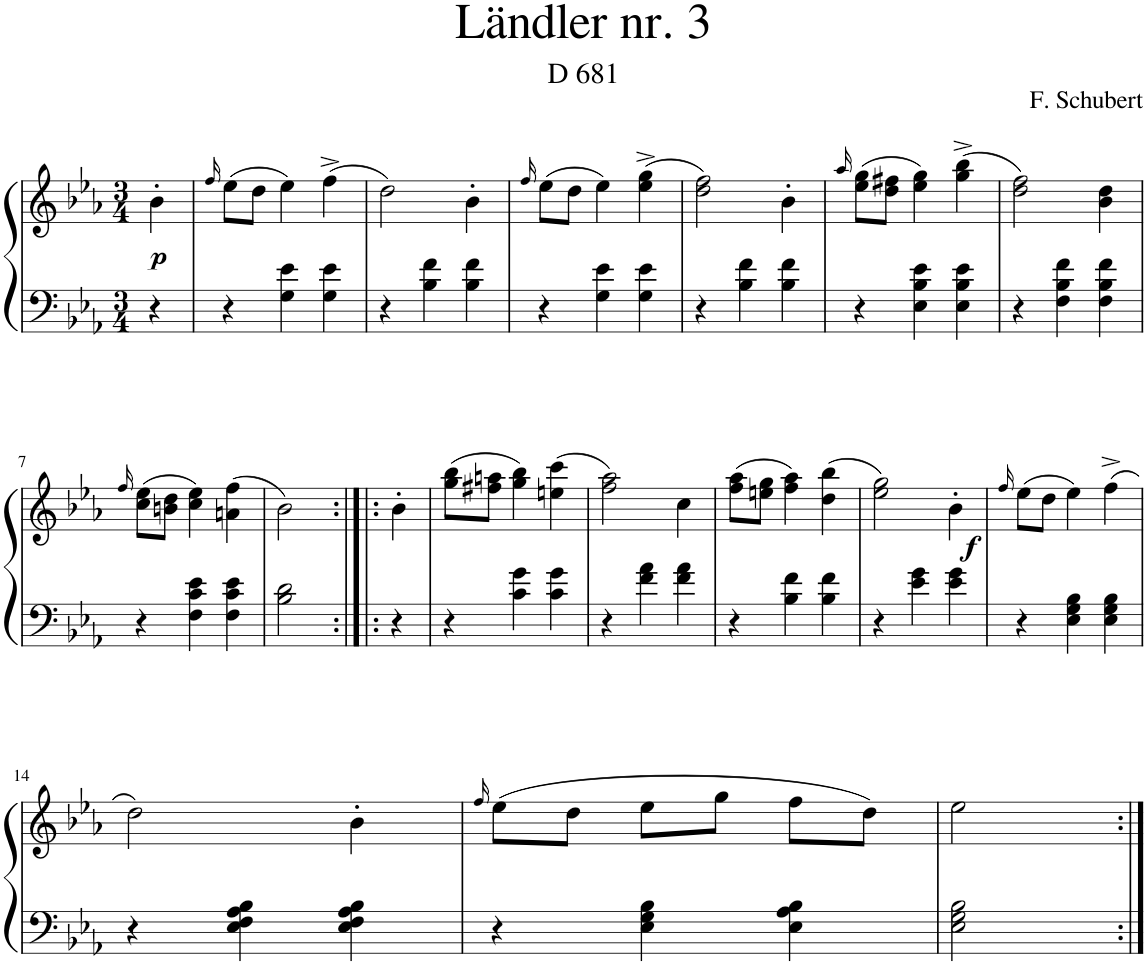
**kern	**kern	**dynam
*part1	*part1	*part1
*staff2	*staff1	*staff1/2
*I"Piano	*	*
*I'Pno.	*	*
*clefF4	*clefG2	*
*k[b-e-a-]	*k[b-e-a-]	*
*M3/4	*M3/4	*
=	=	=
!	!	!LO:DY:b
4r	4b-'\	p
=1	=1	=1
.	16qff/	.
4r	(8ee-\L	.
.	8dd\J	.
4G\ 4e-\	4ee-\)	.
4G\ 4e-\	(4ff^\	.
=2	=2	=2
4r	2dd\)	.
4B-\ 4f\	.	.
4B-\ 4f\	4b-'\	.
=3	=3	=3
.	16qff/	.
4r	(8ee-\L	.
.	8dd\J	.
4G\ 4e-\	4ee-\)	.
4G\ 4e-\	(4ee-\^ 4gg\^	.
=4	=4	=4
4r	2dd\ 2ff\)	.
4B-\ 4f\	.	.
4B-\ 4f\	4b-'\	.
=5	=5	=5
.	16qaa-/	.
4r	(8ee-\ 8gg\L	.
.	8dd\ 8ff#X\J	.
4E-\ 4B-\ 4e-\	4ee-\ 4gg\)	.
4E-\ 4B-\ 4e-\	(4gg\^ 4bb-\^	.
=6	=6	=6
4r	2dd\ 2ff\)	.
4F\ 4B-\ 4f\	.	.
4F\ 4B-\ 4f\	4b-\ 4dd\	.
!!LO:LB:g=z
=7	=7	=7
.	16qff/	.
4r	(8cc\ 8ee-\L	.
.	8bn\ 8dd\J	.
4F\ 4c\ 4e-\	4cc\ 4ee-\)	.
4F\ 4c\ 4e-\	(4an\ 4ff\	.
=8	=8	=8
2B-\ 2d\	2b-\)	.
=8X1:|!|:	=8X1:|!|:	=8X1:|!|:
4r	4b-'\	.
=9	=9	=9
4r	(8gg\ 8bb-\L	.
.	8ff#X\ 8aan\J	.
4c\ 4g\	4gg\ 4bb-\)	.
4c\ 4g\	(4een\ 4ccc\	.
=10	=10	=10
4r	2ff\ 2aa-\)	.
4f\ 4a-\	.	.
4f\ 4a-\	4cc\	.
=11	=11	=11
4r	(8ff\ 8aa-\L	.
.	8een\ 8gg\J	.
4B-\ 4f\	4ff\ 4aa-\)	.
4B-\ 4f\	(4dd\ 4bb-\	.
=12	=12	=12
4r	2ee-\ 2gg\)	.
4e-\ 4g\	.	.
!	!	!LO:DY:b
4e-\ 4g\	4b-'\	f
=13	=13	=13
.	16qff/	.
4r	(8ee-\L	.
.	8dd\J	.
4E-\ 4G\ 4B-\	4ee-\)	.
4E-\ 4G\ 4B-\	(4ff^\	.
!!LO:LB:g=z
=14	=14	=14
4r	2dd\)	.
4E-\ 4F\ 4A-\ 4B-\	.	.
4E-\ 4F\ 4A-\ 4B-\	4b-'\	.
=15	=15	=15
.	16qff/	.
4r	(8ee-\L	.
.	8dd\J	.
4E-\ 4G\ 4B-\	8ee-\L	.
.	8gg\J	.
4E-\ 4A-\ 4B-\	8ff\L	.
.	8dd\J)	.
=16	=16	=16
2E-\ 2G\ 2B-\	2ee-\	.
=:|!	=:|!	=:|!
*-	*-	*-
